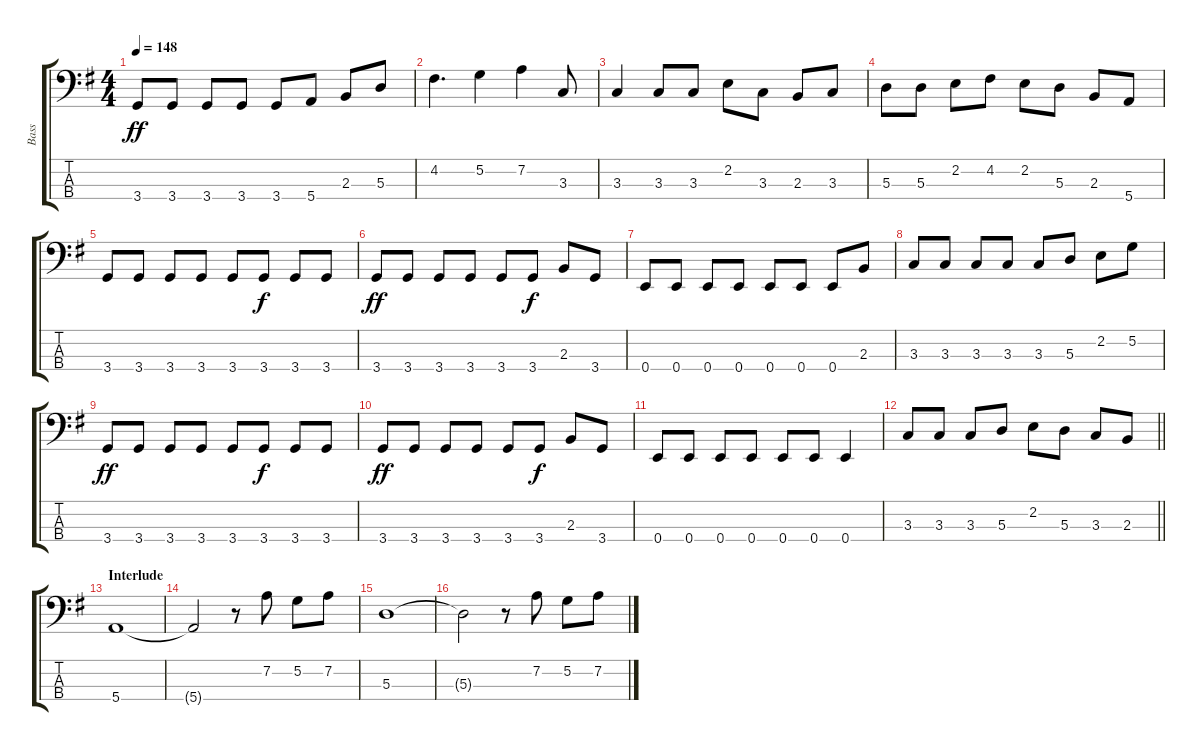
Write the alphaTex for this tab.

\track ("Bass" "Bass") {instrument electricbassfinger}
\staff {score tabs}
\tuning (G2 D2 A1 E1) {hide}
\ts (4 4)
\tempo 148
\clef f4
\ks g
3.4.8{dy ff} 3.4.8 3.4.8 3.4.8 3.4.8 5.4.8 2.3.8 5.3.8 |
4.2.4{d} 5.2.4 7.2.4 3.3.8 |
3.3.4 3.3.8 3.3.8 2.2.8 3.3.8 2.3.8 3.3.8 |
5.3.8 5.3.8 2.2.8 4.2.8 2.2.8 5.3.8 2.3.8 5.4.8 |
3.4.8 3.4.8 3.4.8 3.4.8 3.4.8 3.4.8{dy f} 3.4.8 3.4.8 |
3.4.8{dy ff} 3.4.8 3.4.8 3.4.8 3.4.8 3.4.8{dy f} 2.3.8 3.4.8 |
0.4.8 0.4.8 0.4.8 0.4.8 0.4.8 0.4.8 0.4.8 2.3.8 |
3.3.8 3.3.8 3.3.8 3.3.8 3.3.8 5.3.8 2.2.8 5.2.8 |
3.4.8{dy ff} 3.4.8 3.4.8 3.4.8 3.4.8 3.4.8{dy f} 3.4.8 3.4.8 |
3.4.8{dy ff} 3.4.8 3.4.8 3.4.8 3.4.8 3.4.8{dy f} 2.3.8 3.4.8 |
0.4.8 0.4.8 0.4.8 0.4.8 0.4.8 0.4.8 0.4.4 |
\barLineRight lightlight
3.3.8 3.3.8 3.3.8 5.3.8 2.2.8 5.3.8 3.3.8 2.3.8 |
\section ("" "Interlude")
5.4.1 |
5.4{t}.2 r.8 7.2.8 5.2.8 7.2.8 |
5.3.1 |
5.3{t}.2 r.8 7.2.8 5.2.8 7.2.8
